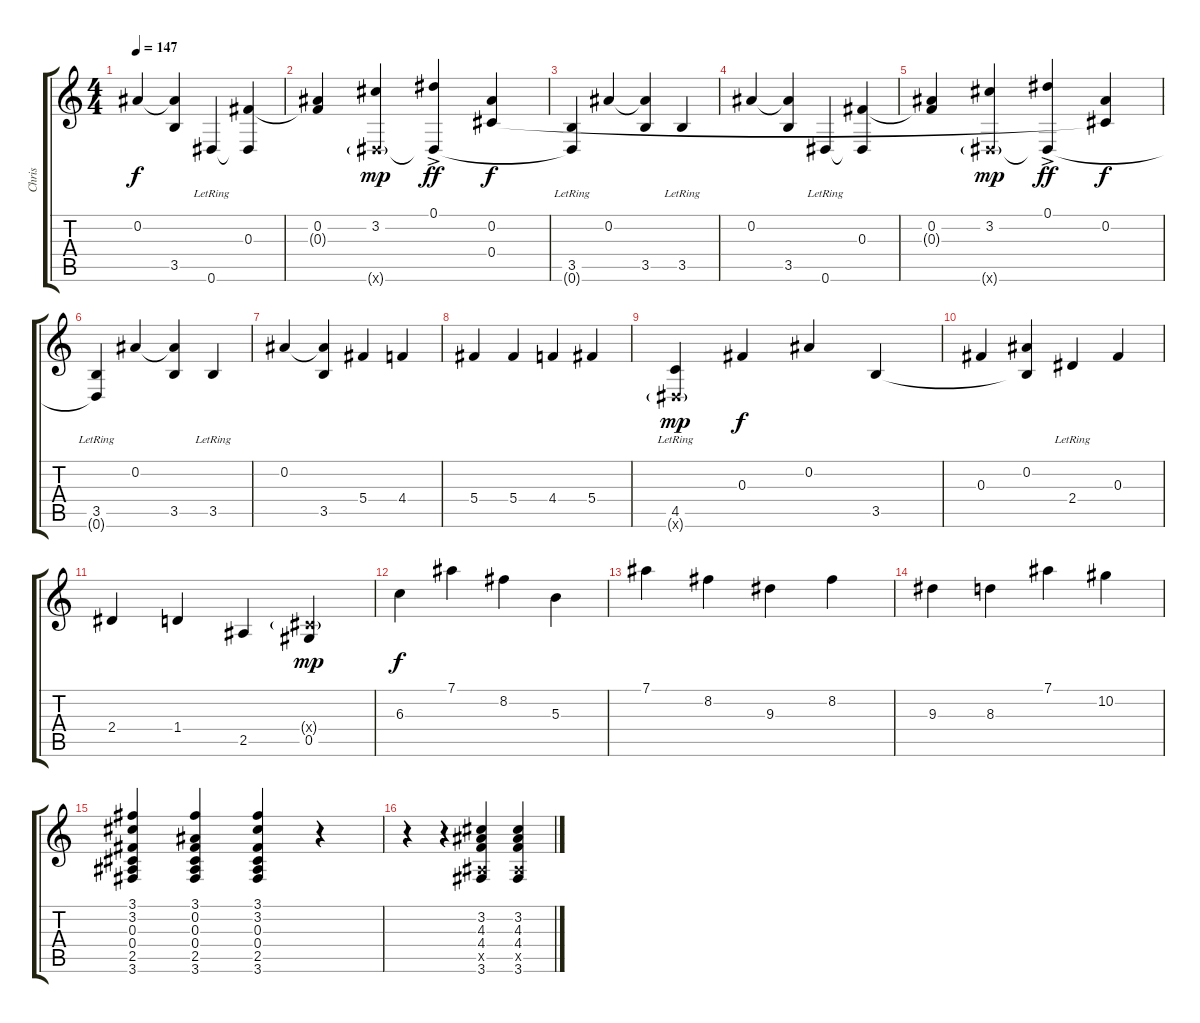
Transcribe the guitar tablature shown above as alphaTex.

\track ("Chris" "Chris") {instrument distortionguitar}
\staff {score tabs}
\tuning (Eb4 Bb3 Gb3 Db3 Ab2 Eb2) {hide}
\ts (4 4)
\tempo 147
\clef g2
\ks c
0.2.4{dy f} (0.2{t} 3.5).4 0.6{lr}.4 (0.3 0.6{t}).4 |
(0.2 0.3{t}).4 (3.2 0.6{g x}).4{dy mp} (0.1{ac} 0.6{t}).4{dy ff} (0.2 0.4{t}).4{dy f} |
(3.5{lr} 0.6{t}).4 0.2.4 (0.2{t} 3.5).4 3.5{lr}.4 |
0.2.4 (0.2{t} 3.5).4 0.6{lr}.4 (0.3 0.6{t}).4 |
(0.2 0.3{t}).4 (3.2 0.6{g x}).4{dy mp} (0.1{ac} 0.6{t}).4{dy ff} (0.2 0.4{t}).4{dy f} |
(3.5{lr} 0.6{t}).4 0.2.4 (0.2{t} 3.5).4 3.5{lr}.4 |
0.2.4 (0.2{t} 3.5).4 5.4.4 4.4.4 |
5.4.4 5.4.4 4.4.4 5.4.4 |
(4.5{lr} 0.6{g x}).4{dy mp} 0.3.4{dy f} 0.2.4 3.5.4 |
0.3.4 (0.2 3.5{t}).4 2.4{lr}.4 0.3.4 |
2.4.4 1.4.4 2.5.4 (0.4{g x} 0.5).4{dy mp} |
6.3.4{dy f} 7.1.4 8.2.4 5.3.4 |
7.1.4 8.2.4 9.3.4 8.2.4 |
9.3.4 8.3.4 7.1.4 10.2.4 |
(3.1 3.2 0.3 0.4 2.5 3.6).4 (3.1 0.2 0.3 0.4 2.5 3.6).4 (3.1 3.2 0.3 0.4 2.5 3.6).4 r.4 |
r.4 r.4 (3.2 4.3 4.4 2.5{x} 3.6).4 (3.2 4.3 4.4 2.5{x} 3.6).4
